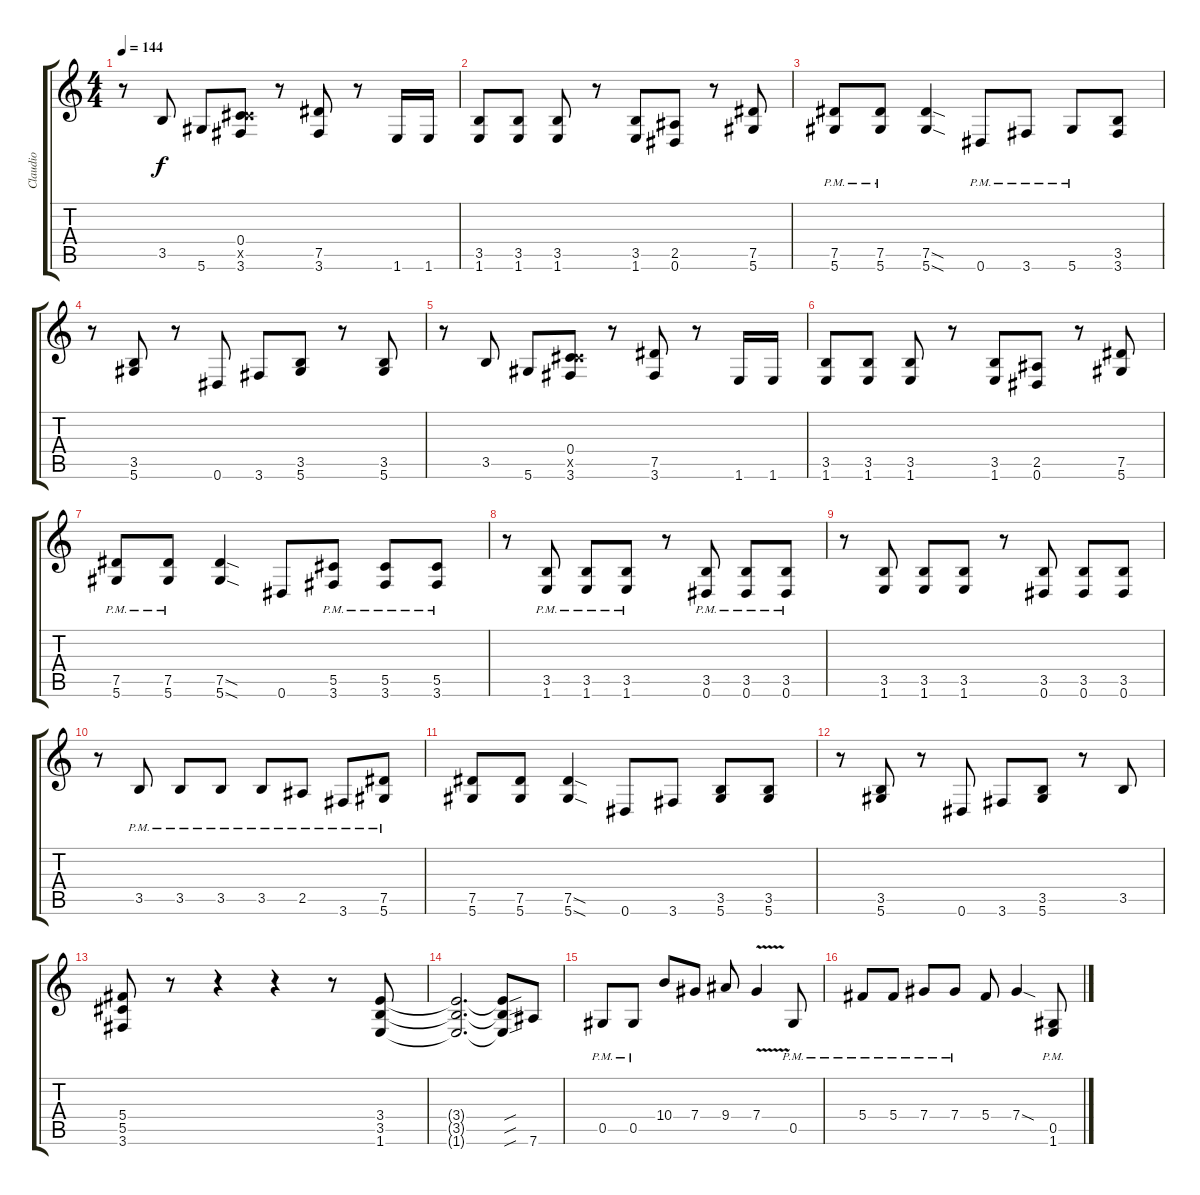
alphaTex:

\track ("Claudio" "Claudio") {instrument distortionguitar}
\staff {score tabs}
\tuning (Eb4 Bb3 Gb3 Db3 Ab2 Eb2) {hide}
\ts (4 4)
\tempo 144
\clef g2
\ks c
r.8{dy f} 3.5.8 5.6.8 (0.4 5.5{x} 3.6).8 r.8 (7.5 3.6).8 r.8 1.6.16 1.6.16 |
(3.5 1.6).8 (3.5 1.6).8 (3.5 1.6).8 r.8 (3.5 1.6).8 (2.5 0.6).8 r.8 (7.5 5.6).8 |
(7.5{pm} 5.6{pm}).8 (7.5{pm} 5.6{pm}).8 (7.5{sod} 5.6{sod}).4 0.6{pm}.8 3.6{pm}.8 5.6{pm}.8 (3.5 3.6).8 |
r.8 (3.5 5.6).8 r.8 0.6.8 3.6.8 (3.5 5.6).8 r.8 (3.5 5.6).8 |
r.8 3.5.8 5.6.8 (0.4 5.5{x} 3.6).8 r.8 (7.5 3.6).8 r.8 1.6.16 1.6.16 |
(3.5 1.6).8 (3.5 1.6).8 (3.5 1.6).8 r.8 (3.5 1.6).8 (2.5 0.6).8 r.8 (7.5 5.6).8 |
(7.5{pm} 5.6{pm}).8 (7.5{pm} 5.6{pm}).8 (7.5{sod} 5.6{sod}).4 0.6.8 (5.5{pm} 3.6{pm}).8 (5.5{pm} 3.6{pm}).8 (5.5{pm} 3.6{pm}).8 |
r.8 (3.5{pm} 1.6{pm}).8 (3.5{pm} 1.6{pm}).8 (3.5{pm} 1.6{pm}).8 r.8 (3.5{pm} 0.6{pm}).8 (3.5{pm} 0.6{pm}).8 (3.5{pm} 0.6{pm}).8 |
r.8 (3.5 1.6).8 (3.5 1.6).8 (3.5 1.6).8 r.8 (3.5 0.6).8 (3.5 0.6).8 (3.5 0.6).8 |
r.8 3.5{pm}.8 3.5{pm}.8 3.5{pm}.8 3.5{pm}.8 2.5{pm}.8 3.6{pm}.8 (7.5{pm} 5.6{pm}).8 |
(7.5 5.6).8 (7.5 5.6).8 (7.5{sod} 5.6{sod}).4 0.6.8 3.6.8 (3.5 5.6).8 (3.5 5.6).8 |
r.8 (3.5 5.6).8 r.8 0.6.8 3.6.8 (3.5 5.6).8 r.8 3.5.8 |
(5.4 5.5 3.6).8 r.8 r.4 r.4 r.8 (3.4 3.5 1.6).8 |
(3.4{t} 3.5{t} 1.6{t}).2{d} (3.4{sou t} 3.5{sou t} 1.6{sou t}).8 7.6.8 |
0.5{pm}.8 0.5{pm}.8 10.4.8 7.4.8 9.4.8 7.4{v}.4 0.5{pm}.8 |
5.4{pm}.8 5.4{pm}.8 7.4{pm}.8 7.4{pm}.8 5.4.8 7.4{sod}.4 (0.5{pm} 1.6{pm}).8
